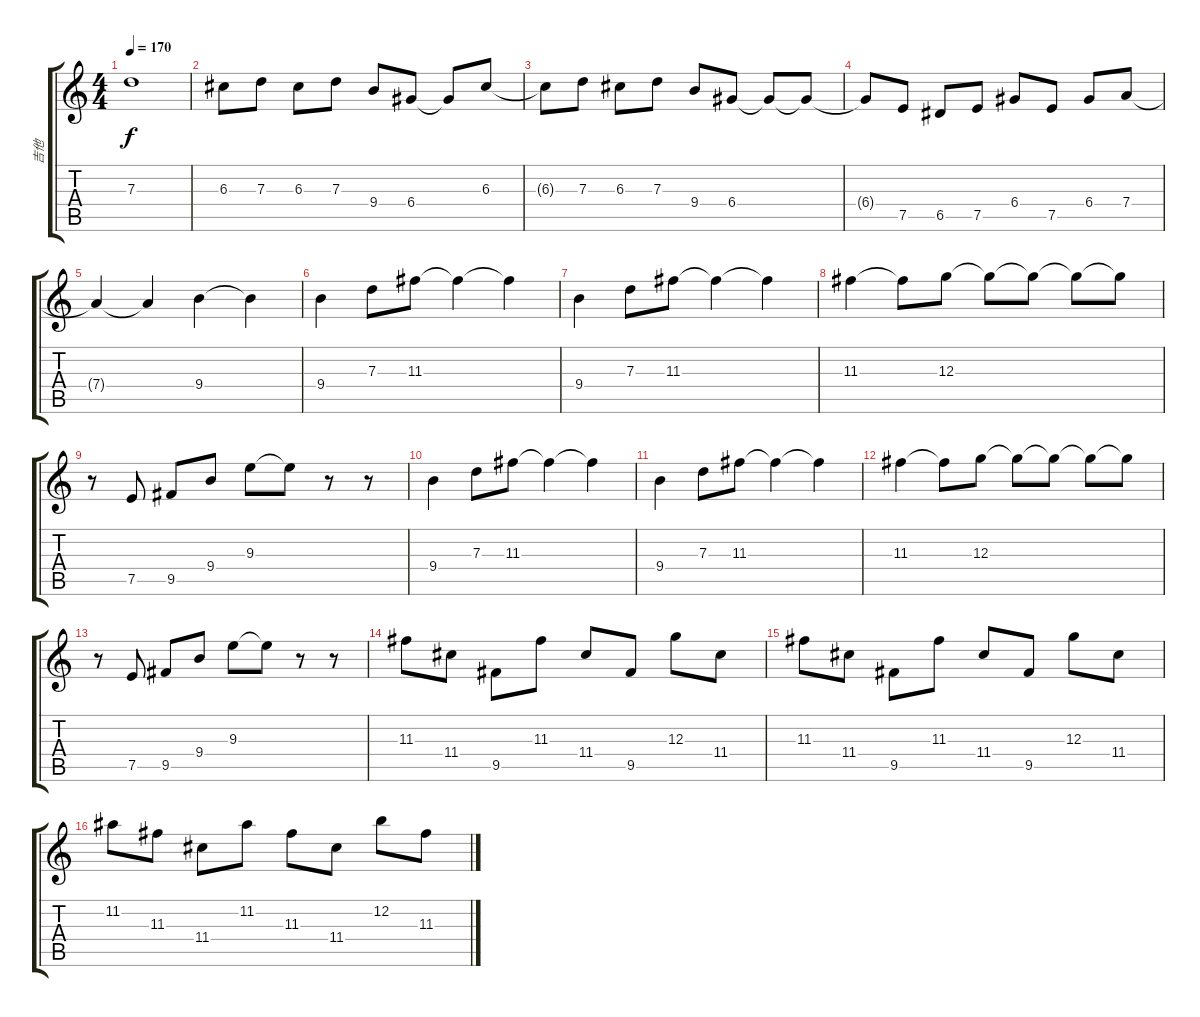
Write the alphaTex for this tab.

\track ("吉他" "吉他") {instrument overdrivenguitar}
\staff {score tabs}
\tuning (E4 B3 G3 D3 A2 E2) {hide}
\ts (4 4)
\tempo 170
\clef g2
\ks c
7.3{t}.1{dy f} |
6.3.8 7.3.8 6.3.8 7.3.8 9.4.8 6.4.8 6.4{t}.8 6.3.8 |
6.3{t}.8 7.3.8 6.3.8 7.3.8 9.4.8 6.4.8 6.4{t}.8 6.4{t}.8 |
6.4{t}.8 7.5.8 6.5.8 7.5.8 6.4.8 7.5.8 6.4.8 7.4.8 |
7.4{t}.4 7.4{t}.4 9.4.4 9.4{t}.4 |
9.4.4 7.3.8 11.3.8 11.3{t}.4 11.3{t}.4 |
9.4.4 7.3.8 11.3.8 11.3{t}.4 11.3{t}.4 |
11.3.4 11.3{t}.8 12.3.8 12.3{t}.8 12.3{t}.8 12.3{t}.8 12.3{t}.8 |
r.8 7.5.8 9.5.8 9.4.8 9.3.8 9.3{t}.8 r.8 r.8 |
9.4.4 7.3.8 11.3.8 11.3{t}.4 11.3{t}.4 |
9.4.4 7.3.8 11.3.8 11.3{t}.4 11.3{t}.4 |
11.3.4 11.3{t}.8 12.3.8 12.3{t}.8 12.3{t}.8 12.3{t}.8 12.3{t}.8 |
r.8 7.5.8 9.5.8 9.4.8 9.3.8 9.3{t}.8 r.8 r.8 |
11.3.8 11.4.8 9.5.8 11.3.8 11.4.8 9.5.8 12.3.8 11.4.8 |
11.3.8 11.4.8 9.5.8 11.3.8 11.4.8 9.5.8 12.3.8 11.4.8 |
11.2.8 11.3.8 11.4.8 11.2.8 11.3.8 11.4.8 12.2.8 11.3.8
